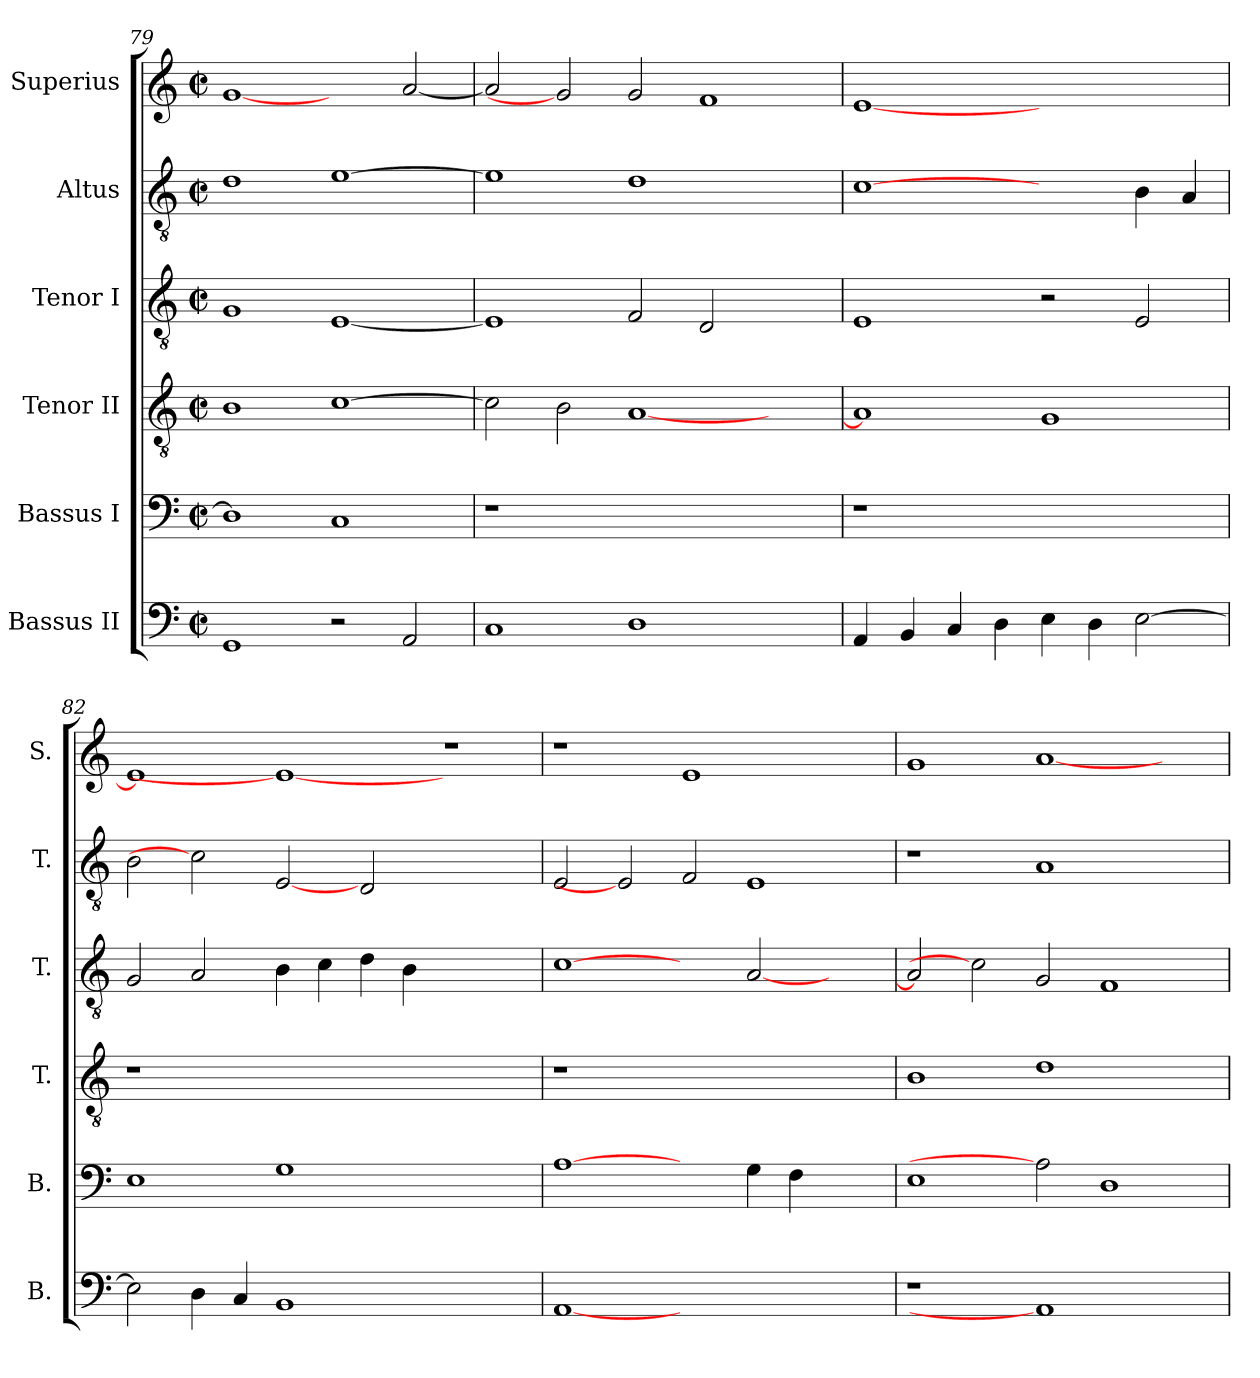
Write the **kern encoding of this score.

**kern	**kern	**kern	**kern	**kern	**kern
*part6	*part5	*part4	*part3	*part2	*part1
*staff6	*staff5	*staff4	*staff3	*staff2	*staff1
*I"Bassus II	*I"Bassus I	*I"Tenor II	*I"Tenor I	*I"Altus	*I"Superius
*I'B.	*I'B.	*I'T.	*I'T.	*I'T.	*I'S.
*clefF4	*clefF4	*clefGv2	*clefGv2	*clefGv2	*clefG2
*	*	*ITrd7c12	*ITrd7c12	*ITrd7c12	*
*k[]	*k[]	*k[]	*k[]	*k[]	*k[]
*C:	*C:	*C:	*C:	*C:	*C:
*M2/2	*M2/2	*M2/2	*M2/2	*M2/2	*M2/2
*met(c|)	*met(c|)	*met(c|)	*met(c|)	*met(c|)	*met(c|)
=79	=79	=79	=79	=79	=79
1GGi	1Di]	1BBi	1GGi	1Di	[1gi
2r	1Ci	[>1Ci	[<1EEi	[>1Ei	2ryy
2AAi/	.	.	.	.	[<2ai/
=80	=80	=80	=80	=80	=80
!	!LO:N:vis=1	!	!	!	!
1Ci	1r	2Ci\]	1EEi]	1Ei]	2ai/]
.	.	2BBi\	.	.	2gi]
1Di	1.ryy	[<1AAi	2FFi/	1Di	2gi/
.	.	.	2DDi/	.	1fi
2ryy	.	2ryy	2ryy	2ryy	.
=81	=81	=81	=81	=81	=81
!	!LO:N:vis=1	!	!	!	!
4AAi/	1r	1AAi]	1EEi	[1Ci	[<1ei
4BBi/	.	.	.	.	.
4Ci/	.	.	.	.	.
4Di\	.	.	.	.	.
4Ei\	1ryy	1GGi	2r	2ryy	1ryy
4Di\	.	.	.	.	.
[>2Ei\	.	.	2EEi/	4BBi\	.
.	.	.	.	4AAi/	.
!!LO:LB:g=z
=82	=82	=82	=82	=82	=82
!	!	!LO:N:vis=1	!	!	!
2Ei\]	1Ei	1r	2GGi/	2BBi\	1ei]
4Di\	.	.	2AAi/	2Ci]	.
4Ci/	.	.	.	.	.
1BBi	1Gi	0ryy	4BBi\	[2EEi	1ei_
.	.	.	4Ci\	.	.
.	.	.	4Di\	2DDi/	.
.	.	.	4BBi\	.	.
1ryy	1ryy	.	1ryy	1ryy	1r
=83	=83	=83	=83	=83	=83
!	!	!LO:N:vis=1	!	!	!
[1AAi	[1Ai	1r	[1Ci	2EEi/	1r
.	.	.	.	2EEi]	.
1.ryy	2ryy	1.ryy	2ryy	2FFi/	1ei
.	4Gi\	.	[<2AAi/	1EEi	.
.	4Fi\	.	.	.	.
.	2ryy	.	2ryy	.	2ryy
=84	=84	=84	=84	=84	=84
!LO:N:vis=1	!	!	!	!	!
1r	1Ei	1BBi	2AAi/]	1r	1gi
.	.	.	2Ci]	.	.
1AAi]	2Ai]	1Di	2GGi/	1AAi	[<1ai
.	1Di	.	1FFi	.	.
2ryy	.	2ryy	.	2ryy	2ryy
=	=	=	=	=	=
*-	*-	*-	*-	*-	*-
